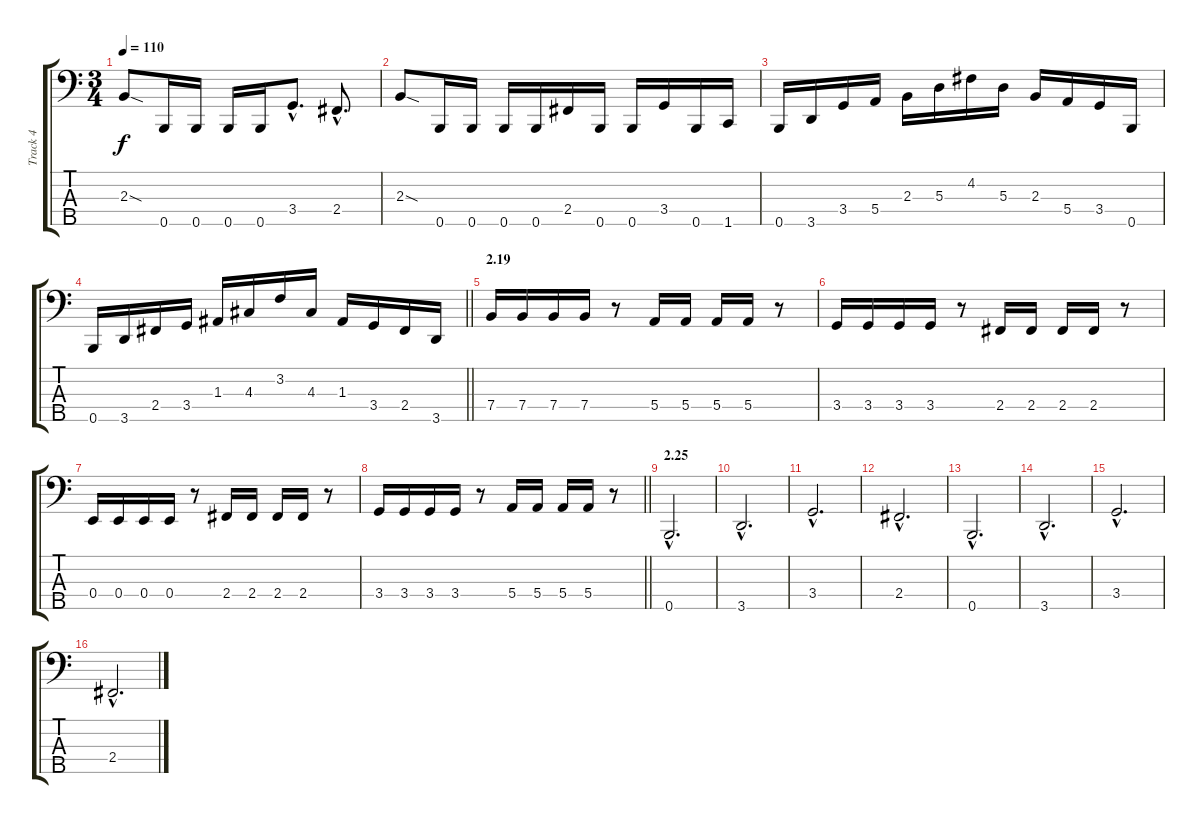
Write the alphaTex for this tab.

\track ("Track 4" "Track 4") {instrument electricbassfinger}
\staff {score tabs}
\tuning (G2 D2 A1 E1 B0) {hide}
\ts (3 4)
\tempo 110
\clef f4
\ks c
2.3{sod}.8{dy f} 0.5.16 0.5.16 0.5.16 0.5.16 3.4{hac}.8{d} 2.4{hac}.8{d} |
2.3{sod}.8 0.5.16 0.5.16 0.5.16 0.5.16 2.4.16 0.5.16 0.5.16 3.4.16 0.5.16 1.5.16 |
0.5.16 3.5.16 3.4.16 5.4.16 2.3.16 5.3.16 4.2.16 5.3.16 2.3.16 5.4.16 3.4.16 0.5.16 |
\barLineRight lightlight
0.5.16 3.5.16 2.4.16 3.4.16 1.3.16 4.3.16 3.2.16 4.3.16 1.3.16 3.4.16 2.4.16 3.5.16 |
\section ("" "2.19")
7.4.16 7.4.16 7.4.16 7.4.16 r.8 5.4.16 5.4.16 5.4.16 5.4.16 r.8 |
3.4.16 3.4.16 3.4.16 3.4.16 r.8 2.4.16 2.4.16 2.4.16 2.4.16 r.8 |
0.4.16 0.4.16 0.4.16 0.4.16 r.8 2.4.16 2.4.16 2.4.16 2.4.16 r.8 |
\barLineRight lightlight
3.4.16 3.4.16 3.4.16 3.4.16 r.8 5.4.16 5.4.16 5.4.16 5.4.16 r.8 |
\section ("" "2.25")
0.5{hac}.2{d} |
3.5{hac}.2{d} |
3.4{hac}.2{d} |
2.4{hac}.2{d} |
0.5{hac}.2{d} |
3.5{hac}.2{d} |
3.4{hac}.2{d} |
2.4{hac}.2{d}
